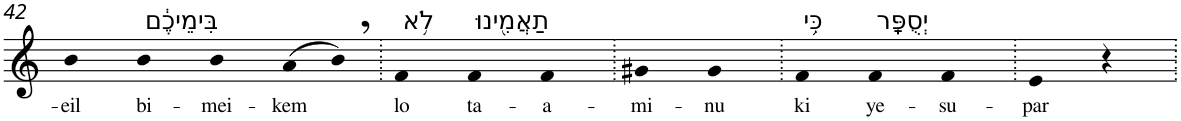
**kern	**text
*part1	*part1
*staff1	*staff1
*I"Piano	*
*I'Pno	*
!!LO:PB:g=z
*clefG2	*
*k[]	*
=42	=42
!	!LO:LY:b
4b	-eil
!LO:TX:a:t=בִּימֵיכֶ֔ם	!
!	!LO:LY:b
4b	bi-
!	!LO:LY:b
4b	-mei-
!	!LO:LY:b
(>8a	-kem
8b,)	.
=43.	=43.
!LO:TX:a:t=לֹ֥א	!
!	!LO:LY:b
4f	lo
!LO:TX:a:t=תַאֲמִ֖ינוּ	!
!	!LO:LY:b
4f	ta-
!	!LO:LY:b
4f	-a-
=44.	=44.
!	!LO:LY:b
4g#X	-mi-
!	!LO:LY:b
4g#	-nu
=45.	=45.
!LO:TX:a:t=כִּ֥י	!
!	!LO:LY:b
4f	ki
!LO:TX:a:t=יְסֻפָּֽר	!
!	!LO:LY:b
4f	ye-
!	!LO:LY:b
4f	-su-
=46.	=46.
!	!LO:LY:b
4e	-par
4r	.
=.	=.
*-	*-
